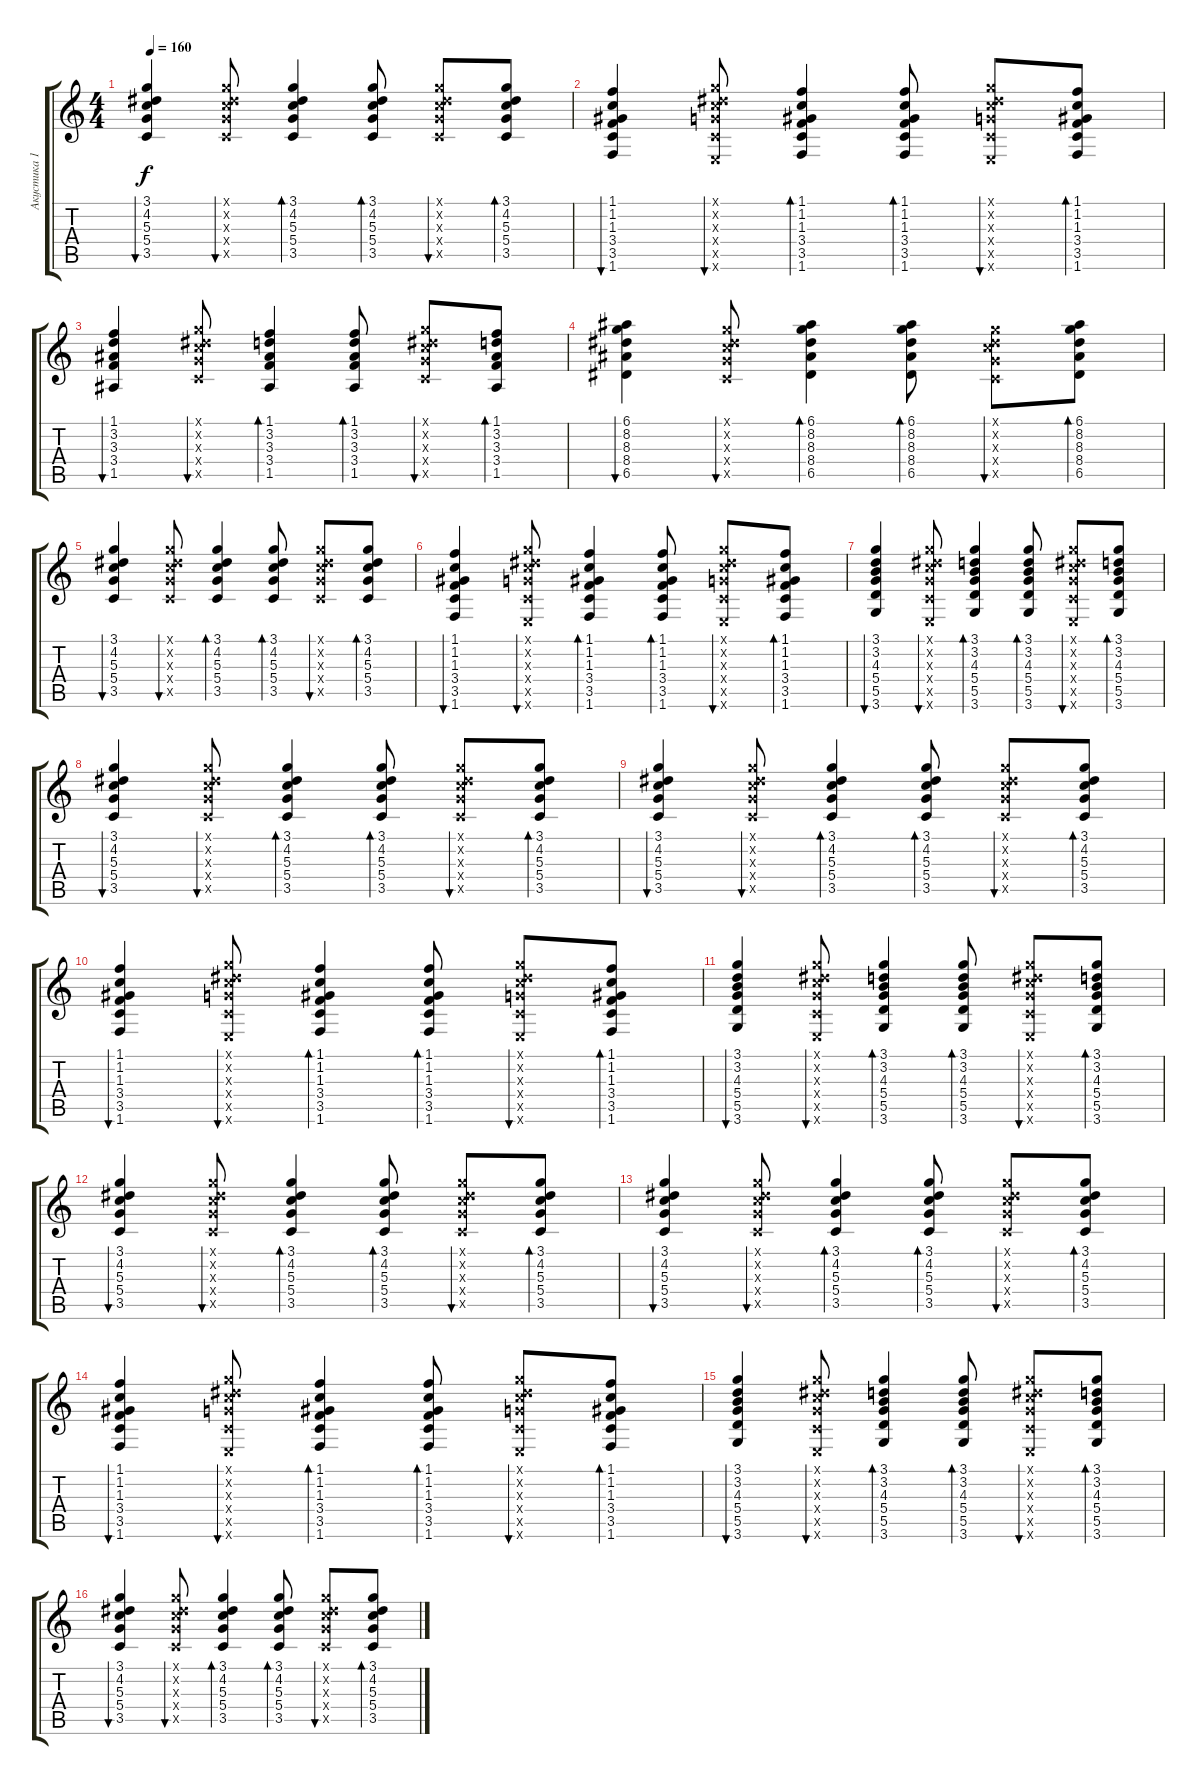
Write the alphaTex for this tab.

\track ("Акустика 1" "Акустика 1") {instrument acousticguitarsteel}
\staff {score tabs}
\tuning (E4 B3 G3 D3 A2 E2) {hide}
\ts (4 4)
\tempo 160
\clef g2
\ks c
(3.1 4.2 5.3 5.4 3.5).4{bu 60 dy f} (3.1{x} 4.2{x} 5.3{x} 5.4{x} 3.5{x}).8{bu 60} (3.1 4.2 5.3 5.4 3.5).4{bd 60} (3.1 4.2 5.3 5.4 3.5).8{bd 60} (3.1{x} 4.2{x} 5.3{x} 5.4{x} 3.5{x}).8{bu 60} (3.1 4.2 5.3 5.4 3.5).8{bd 60} |
(1.1 1.2 1.3 3.4 3.5 1.6).4{bu 60} (3.1{x} 4.2{x} 5.3{x} 5.4{x} 3.5{x} 0.6{x}).8{bu 60} (1.1 1.2 1.3 3.4 3.5 1.6).4{bd 60} (1.1 1.2 1.3 3.4 3.5 1.6).8{bd 60} (3.1{x} 4.2{x} 5.3{x} 5.4{x} 3.5{x} 0.6{x}).8{bu 60} (1.1 1.2 1.3 3.4 3.5 1.6).8{bd 60} |
(1.1 3.2 3.3 3.4 1.5).4{bu 60} (3.1{x} 4.2{x} 5.3{x} 5.4{x} 3.5{x}).8{bu 60} (1.1 3.2 3.3 3.4 1.5).4{bd 60} (1.1 3.2 3.3 3.4 1.5).8{bd 60} (3.1{x} 4.2{x} 5.3{x} 5.4{x} 3.5{x}).8{bu 60} (1.1 3.2 3.3 3.4 1.5).8{bd 60} |
(6.1 8.2 8.3 8.4 6.5).4{bu 60} (3.1{x} 4.2{x} 5.3{x} 5.4{x} 3.5{x}).8{bu 60} (6.1 8.2 8.3 8.4 6.5).4{bd 60} (6.1 8.2 8.3 8.4 6.5).8{bd 60} (3.1{x} 4.2{x} 5.3{x} 5.4{x} 3.5{x}).8{bu 60} (6.1 8.2 8.3 8.4 6.5).8{bd 60} |
(3.1 4.2 5.3 5.4 3.5).4{bu 60} (3.1{x} 4.2{x} 5.3{x} 5.4{x} 3.5{x}).8{bu 60} (3.1 4.2 5.3 5.4 3.5).4{bd 60} (3.1 4.2 5.3 5.4 3.5).8{bd 60} (3.1{x} 4.2{x} 5.3{x} 5.4{x} 3.5{x}).8{bu 60} (3.1 4.2 5.3 5.4 3.5).8{bd 60} |
(1.1 1.2 1.3 3.4 3.5 1.6).4{bu 60} (3.1{x} 4.2{x} 5.3{x} 5.4{x} 3.5{x} 0.6{x}).8{bu 60} (1.1 1.2 1.3 3.4 3.5 1.6).4{bd 60} (1.1 1.2 1.3 3.4 3.5 1.6).8{bd 60} (3.1{x} 4.2{x} 5.3{x} 5.4{x} 3.5{x} 0.6{x}).8{bu 60} (1.1 1.2 1.3 3.4 3.5 1.6).8{bd 60} |
(3.1 3.2 4.3 5.4 5.5 3.6).4{bu 60} (3.1{x} 4.2{x} 5.3{x} 5.4{x} 3.5{x} 0.6{x}).8{bu 60} (3.1 3.2 4.3 5.4 5.5 3.6).4{bd 60} (3.1 3.2 4.3 5.4 5.5 3.6).8{bd 60} (3.1{x} 4.2{x} 5.3{x} 5.4{x} 3.5{x} 0.6{x}).8{bu 60} (3.1 3.2 4.3 5.4 5.5 3.6).8{bd 60} |
(3.1 4.2 5.3 5.4 3.5).4{bu 60} (3.1{x} 4.2{x} 5.3{x} 5.4{x} 3.5{x}).8{bu 60} (3.1 4.2 5.3 5.4 3.5).4{bd 60} (3.1 4.2 5.3 5.4 3.5).8{bd 60} (3.1{x} 4.2{x} 5.3{x} 5.4{x} 3.5{x}).8{bu 60} (3.1 4.2 5.3 5.4 3.5).8{bd 60} |
(3.1 4.2 5.3 5.4 3.5).4{bu 60} (3.1{x} 4.2{x} 5.3{x} 5.4{x} 3.5{x}).8{bu 60} (3.1 4.2 5.3 5.4 3.5).4{bd 60} (3.1 4.2 5.3 5.4 3.5).8{bd 60} (3.1{x} 4.2{x} 5.3{x} 5.4{x} 3.5{x}).8{bu 60} (3.1 4.2 5.3 5.4 3.5).8{bd 60} |
(1.1 1.2 1.3 3.4 3.5 1.6).4{bu 60} (3.1{x} 4.2{x} 5.3{x} 5.4{x} 3.5{x} 0.6{x}).8{bu 60} (1.1 1.2 1.3 3.4 3.5 1.6).4{bd 60} (1.1 1.2 1.3 3.4 3.5 1.6).8{bd 60} (3.1{x} 4.2{x} 5.3{x} 5.4{x} 3.5{x} 0.6{x}).8{bu 60} (1.1 1.2 1.3 3.4 3.5 1.6).8{bd 60} |
(3.1 3.2 4.3 5.4 5.5 3.6).4{bu 60} (3.1{x} 4.2{x} 5.3{x} 5.4{x} 3.5{x} 0.6{x}).8{bu 60} (3.1 3.2 4.3 5.4 5.5 3.6).4{bd 60} (3.1 3.2 4.3 5.4 5.5 3.6).8{bd 60} (3.1{x} 4.2{x} 5.3{x} 5.4{x} 3.5{x} 0.6{x}).8{bu 60} (3.1 3.2 4.3 5.4 5.5 3.6).8{bd 60} |
(3.1 4.2 5.3 5.4 3.5).4{bu 60} (3.1{x} 4.2{x} 5.3{x} 5.4{x} 3.5{x}).8{bu 60} (3.1 4.2 5.3 5.4 3.5).4{bd 60} (3.1 4.2 5.3 5.4 3.5).8{bd 60} (3.1{x} 4.2{x} 5.3{x} 5.4{x} 3.5{x}).8{bu 60} (3.1 4.2 5.3 5.4 3.5).8{bd 60} |
(3.1 4.2 5.3 5.4 3.5).4{bu 60} (3.1{x} 4.2{x} 5.3{x} 5.4{x} 3.5{x}).8{bu 60} (3.1 4.2 5.3 5.4 3.5).4{bd 60} (3.1 4.2 5.3 5.4 3.5).8{bd 60} (3.1{x} 4.2{x} 5.3{x} 5.4{x} 3.5{x}).8{bu 60} (3.1 4.2 5.3 5.4 3.5).8{bd 60} |
(1.1 1.2 1.3 3.4 3.5 1.6).4{bu 60} (3.1{x} 4.2{x} 5.3{x} 5.4{x} 3.5{x} 0.6{x}).8{bu 60} (1.1 1.2 1.3 3.4 3.5 1.6).4{bd 60} (1.1 1.2 1.3 3.4 3.5 1.6).8{bd 60} (3.1{x} 4.2{x} 5.3{x} 5.4{x} 3.5{x} 0.6{x}).8{bu 60} (1.1 1.2 1.3 3.4 3.5 1.6).8{bd 60} |
(3.1 3.2 4.3 5.4 5.5 3.6).4{bu 60} (3.1{x} 4.2{x} 5.3{x} 5.4{x} 3.5{x} 0.6{x}).8{bu 60} (3.1 3.2 4.3 5.4 5.5 3.6).4{bd 60} (3.1 3.2 4.3 5.4 5.5 3.6).8{bd 60} (3.1{x} 4.2{x} 5.3{x} 5.4{x} 3.5{x} 0.6{x}).8{bu 60} (3.1 3.2 4.3 5.4 5.5 3.6).8{bd 60} |
(3.1 4.2 5.3 5.4 3.5).4{bu 60} (3.1{x} 4.2{x} 5.3{x} 5.4{x} 3.5{x}).8{bu 60} (3.1 4.2 5.3 5.4 3.5).4{bd 60} (3.1 4.2 5.3 5.4 3.5).8{bd 60} (3.1{x} 4.2{x} 5.3{x} 5.4{x} 3.5{x}).8{bu 60} (3.1 4.2 5.3 5.4 3.5).8{bd 60}
